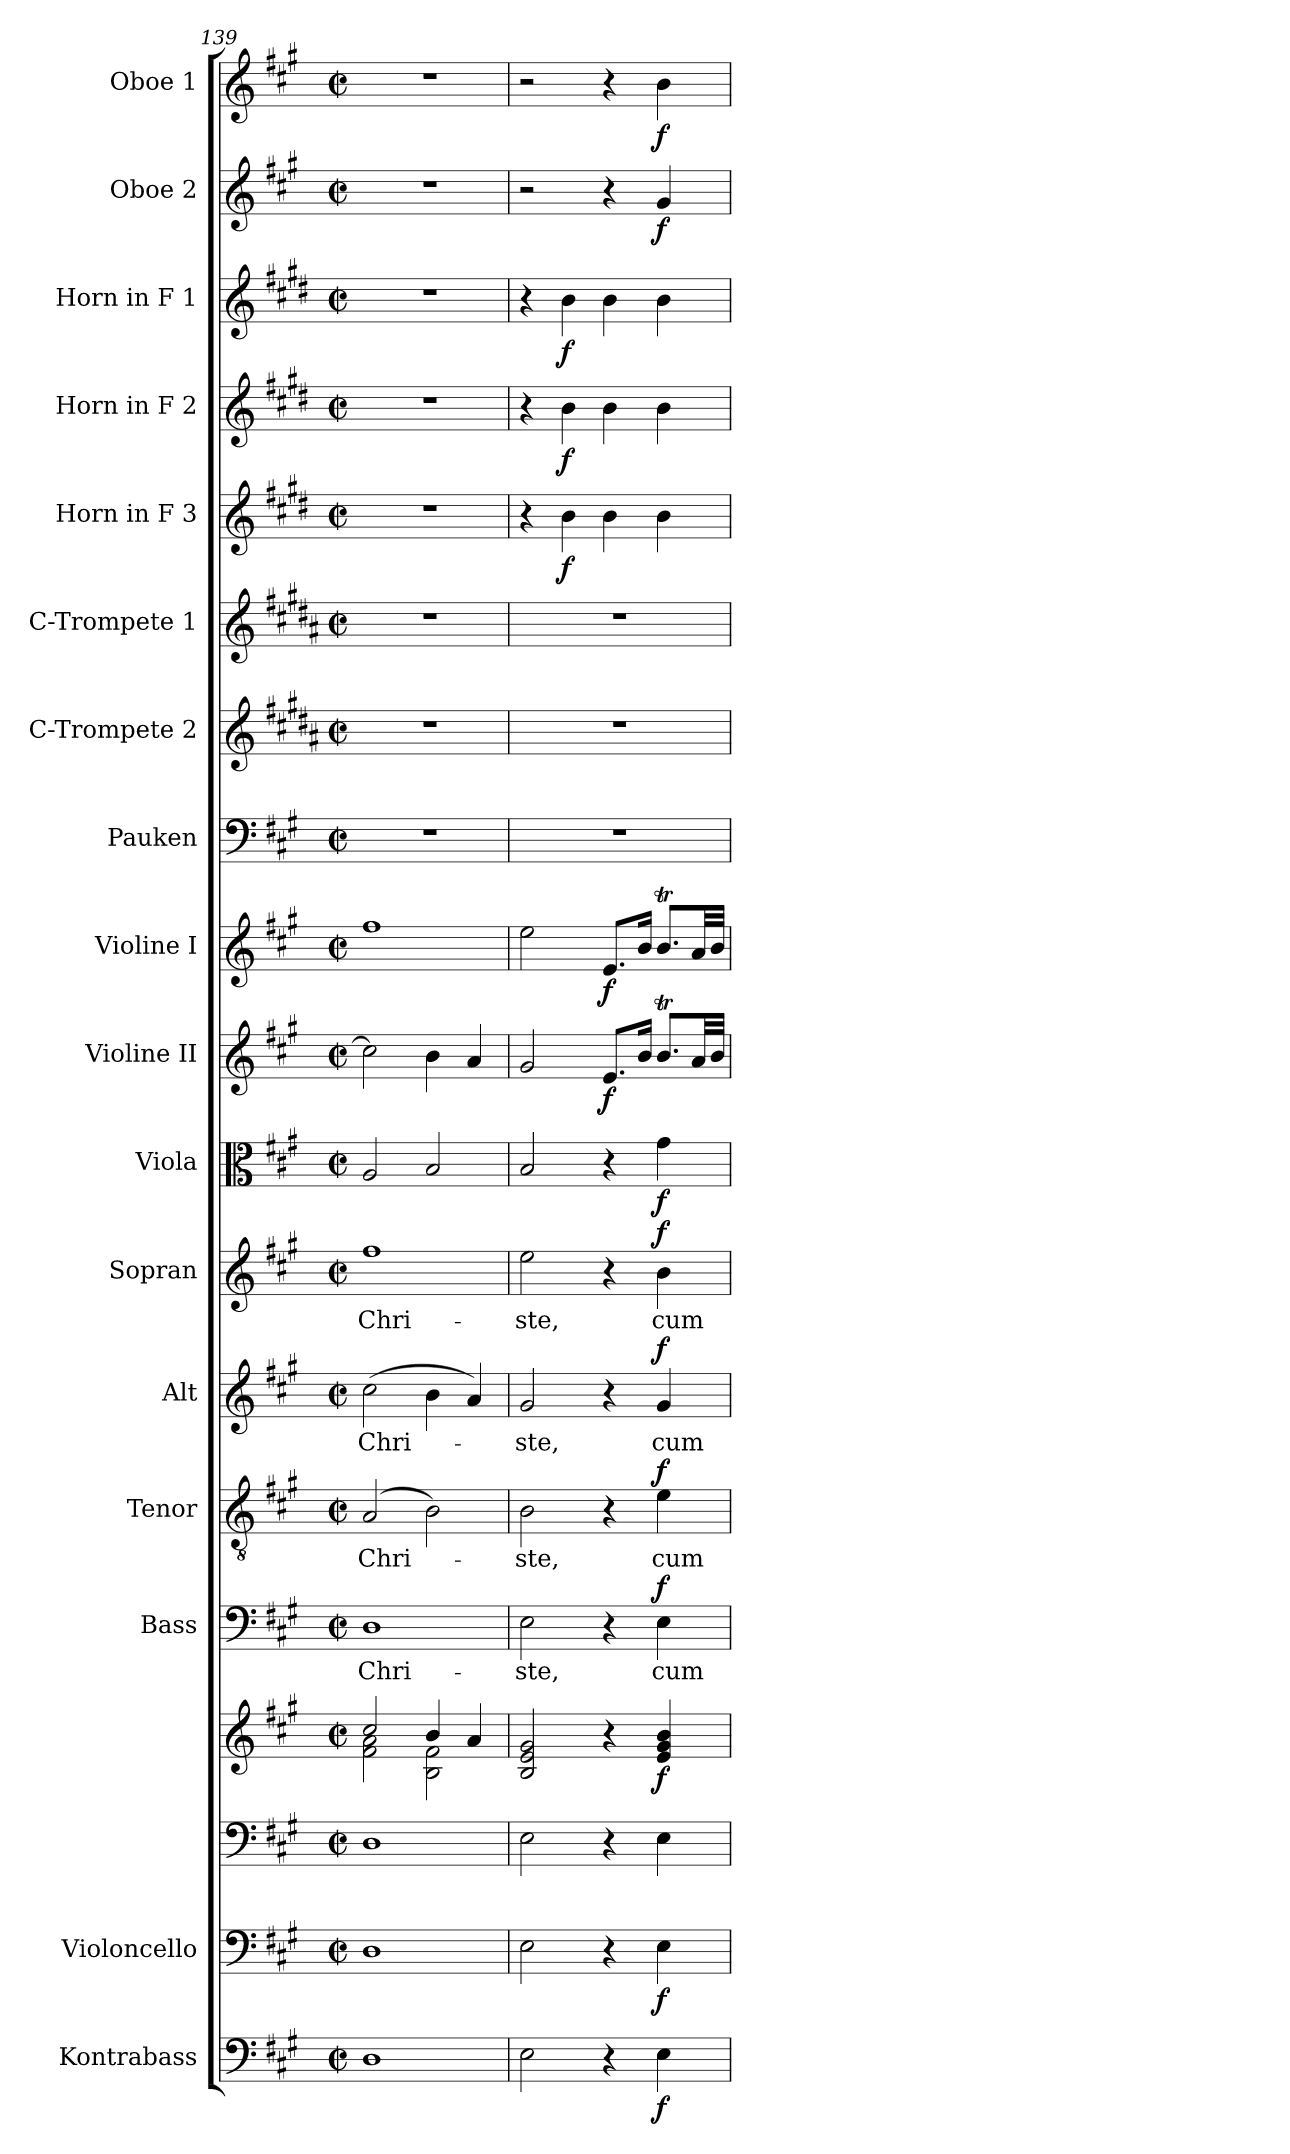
**kern	**dynam	**kern	**dynam	**kern	**kern	**dynam	**kern	**text	**dynam	**kern	**text	**dynam	**kern	**text	**dynam	**kern	**text	**dynam	**kern	**dynam	**kern	**dynam	**kern	**dynam	**kern	**kern	**kern	**kern	**dynam	**kern	**dynam	**kern	**dynam	**kern	**dynam	**kern	**dynam
*part18	*part18	*part17	*part17	*part16	*part16	*part16	*part15	*part15	*part15	*part14	*part14	*part14	*part13	*part13	*part13	*part12	*part12	*part12	*part11	*part11	*part10	*part10	*part9	*part9	*part8	*part7	*part6	*part5	*part5	*part4	*part4	*part3	*part3	*part2	*part2	*part1	*part1
*staff19	*staff19	*staff18	*staff18	*staff17	*staff16	*staff16/17	*staff15	*staff15	*staff15	*staff14	*staff14	*staff14	*staff13	*staff13	*staff13	*staff12	*staff12	*staff12	*staff11	*staff11	*staff10	*staff10	*staff9	*staff9	*staff8	*staff7	*staff6	*staff5	*staff5	*staff4	*staff4	*staff3	*staff3	*staff2	*staff2	*staff1	*staff1
*I"Kontrabass	*	*I"Violoncello	*	*	*	*	*I"Bass	*	*	*I"Tenor	*	*	*I"Alt	*	*	*I"Sopran	*	*	*I"Viola	*	*I"Violine II	*	*I"Violine I	*	*I"Pauken	*I"C-Trompete 2	*I"C-Trompete 1	*I"Horn in F 3	*	*I"Horn in F 2	*	*I"Horn in F 1	*	*I"Oboe 2	*	*I"Oboe 1	*
*I'Kb.	*	*I'Vc.	*	*	*	*	*I'B.	*	*	*I'T.	*	*	*I'A.	*	*	*I'S.	*	*	*I'Vla.	*	*I'Vl. II	*	*I'Vl. I	*	*I'Pk.	*I'C Trp. 2	*I'C Trp. 1	*	*	*	*	*	*	*I'Ob. 2	*	*I'Ob. 1	*
*clefF4	*	*clefF4	*	*clefF4	*clefG2	*	*clefF4	*	*	*clefGv2	*	*	*clefG2	*	*	*clefG2	*	*	*clefC3	*	*clefG2	*	*clefG2	*	*clefF4	*clefG2	*clefG2	*clefG2	*	*clefG2	*	*clefG2	*	*clefG2	*	*clefG2	*
*ITrd7c12	*	*	*	*	*	*	*	*	*	*	*	*	*	*	*	*	*	*	*	*	*	*	*	*	*	*ITrd1c2	*ITrd1c2	*ITrd4c7	*	*ITrd4c7	*	*ITrd4c7	*	*	*	*	*
*k[f#c#g#]	*	*k[f#c#g#]	*	*k[f#c#g#]	*k[f#c#g#]	*	*k[f#c#g#]	*	*	*k[f#c#g#]	*	*	*k[f#c#g#]	*	*	*k[f#c#g#]	*	*	*k[f#c#g#]	*	*k[f#c#g#]	*	*k[f#c#g#]	*	*k[f#c#g#]	*k[f#c#g#]	*k[f#c#g#]	*k[f#c#g#]	*	*k[f#c#g#]	*	*k[f#c#g#]	*	*k[f#c#g#]	*	*k[f#c#g#]	*
*A:	*	*A:	*	*A:	*A:	*	*A:	*	*	*A:	*	*	*A:	*	*	*A:	*	*	*A:	*	*A:	*	*A:	*	*A:	*A:	*A:	*A:	*	*A:	*	*A:	*	*A:	*	*A:	*
*M2/2	*	*M2/2	*	*M2/2	*M2/2	*	*M2/2	*	*	*M2/2	*	*	*M2/2	*	*	*M2/2	*	*	*M2/2	*	*M2/2	*	*M2/2	*	*M2/2	*M2/2	*M2/2	*M2/2	*	*M2/2	*	*M2/2	*	*M2/2	*	*M2/2	*
*met(c|)	*	*met(c|)	*	*met(c|)	*met(c|)	*	*met(c|)	*	*	*met(c|)	*	*	*met(c|)	*	*	*met(c|)	*	*	*met(c|)	*	*met(c|)	*	*met(c|)	*	*met(c|)	*met(c|)	*met(c|)	*met(c|)	*	*met(c|)	*	*met(c|)	*	*met(c|)	*	*met(c|)	*
=139	=139	=139	=139	=139	=139	=139	=139	=139	=139	=139	=139	=139	=139	=139	=139	=139	=139	=139	=139	=139	=139	=139	=139	=139	=139	=139	=139	=139	=139	=139	=139	=139	=139	=139	=139	=139	=139
*	*	*	*	*	*^	*	*	*	*	*	*	*	*	*	*	*	*	*	*	*	*	*	*	*	*	*	*	*	*	*	*	*	*	*	*	*	*
!	!	!	!	!	!	!	!	!	!LO:LY:b	!	!	!LO:LY:b	!	!	!LO:LY:b	!	!	!LO:LY:b	!	!	!	!	!	!	!	!	!	!	!	!	!	!	!	!	!	!	!	!
1DD	.	1D	.	1D	2cc#/	2f#\ 2a\	.	1D	Chri-	.	(2A/	Chri-	.	(>2cc#\	Chri-	.	1ff#	Chri-	.	2A/	.	2cc#\]	.	1ff#	.	1r	1r	1r	1r	.	1r	.	1r	.	1r	.	1r	.
.	.	.	.	.	4b/	2B\ 2f#\	.	.	.	.	2B\)	.	.	4b\	.	.	.	.	.	2B/	.	4b\	.	.	.	.	.	.	.	.	.	.	.	.	.	.	.	.
.	.	.	.	.	4a/	.	.	.	.	.	.	.	.	4a/)	.	.	.	.	.	.	.	4a/	.	.	.	.	.	.	.	.	.	.	.	.	.	.	.	.
*	*	*	*	*	*v	*v	*	*	*	*	*	*	*	*	*	*	*	*	*	*	*	*	*	*	*	*	*	*	*	*	*	*	*	*	*	*	*	*
=140	=140	=140	=140	=140	=140	=140	=140	=140	=140	=140	=140	=140	=140	=140	=140	=140	=140	=140	=140	=140	=140	=140	=140	=140	=140	=140	=140	=140	=140	=140	=140	=140	=140	=140	=140	=140	=140
!	!	!	!	!	!	!	!	!LO:LY:b	!	!	!LO:LY:b	!	!	!LO:LY:b	!	!	!LO:LY:b	!	!	!	!	!	!	!	!	!	!	!	!	!	!	!	!	!	!	!	!
2EE\	.	2E\	.	2E\	2B/ 2e/ 2g#/	.	2E\	-ste,	.	2B\	-ste,	.	2g#/	-ste,	.	2ee\	-ste,	.	2B/	.	2g#/	.	2ee\	.	1r	1r	1r	4r	.	4r	.	4r	.	2r	.	2r	.
!	!	!	!	!	!	!	!	!	!	!	!	!	!	!	!	!	!	!	!	!	!	!	!	!	!	!	!	!	!LO:DY:b	!	!LO:DY:b	!	!LO:DY:b	!	!	!	!
.	.	.	.	.	.	.	.	.	.	.	.	.	.	.	.	.	.	.	.	.	.	.	.	.	.	.	.	4e\	f	4e\	f	4e\	f	.	.	.	.
!	!	!	!	!	!	!	!	!	!	!	!	!	!	!	!	!	!	!	!	!	!	!LO:DY:b	!	!LO:DY:b	!	!	!	!	!	!	!	!	!	!	!	!	!
4r	.	4r	.	4r	4r	.	4r	.	.	4r	.	.	4r	.	.	4r	.	.	4r	.	8.e/L	f	8.e/L	f	.	.	.	4e\	.	4e\	.	4e\	.	4r	.	4r	.
.	.	.	.	.	.	.	.	.	.	.	.	.	.	.	.	.	.	.	.	.	16b/Jk	.	16b/Jk	.	.	.	.	.	.	.	.	.	.	.	.	.	.
!	!LO:DY:b	!	!LO:DY:b	!	!	!LO:DY:b	!	!LO:LY:b	!LO:DY:a	!	!LO:LY:b	!LO:DY:a	!	!LO:LY:b	!LO:DY:a	!	!LO:LY:b	!LO:DY:a	!	!LO:DY:b	!	!	!	!	!	!	!	!	!	!	!	!	!	!	!LO:DY:b	!	!LO:DY:b
4EE\	f	4E\	f	4E\	4e/ 4g#/ 4b/	f	4E\	cum	f	4e\	cum	f	4g#/	cum	f	4b\	cum	f	4g#\	f	8.bT/L	.	8.bT/L	.	.	.	.	4e\	.	4e\	.	4e\	.	4g#/	f	4b\	f
.	.	.	.	.	.	.	.	.	.	.	.	.	.	.	.	.	.	.	.	.	32a/LL	.	32a/LL	.	.	.	.	.	.	.	.	.	.	.	.	.	.
.	.	.	.	.	.	.	.	.	.	.	.	.	.	.	.	.	.	.	.	.	32b/JJJ	.	32b/JJJ	.	.	.	.	.	.	.	.	.	.	.	.	.	.
=	=	=	=	=	=	=	=	=	=	=	=	=	=	=	=	=	=	=	=	=	=	=	=	=	=	=	=	=	=	=	=	=	=	=	=	=	=
*-	*-	*-	*-	*-	*-	*-	*-	*-	*-	*-	*-	*-	*-	*-	*-	*-	*-	*-	*-	*-	*-	*-	*-	*-	*-	*-	*-	*-	*-	*-	*-	*-	*-	*-	*-	*-	*-
